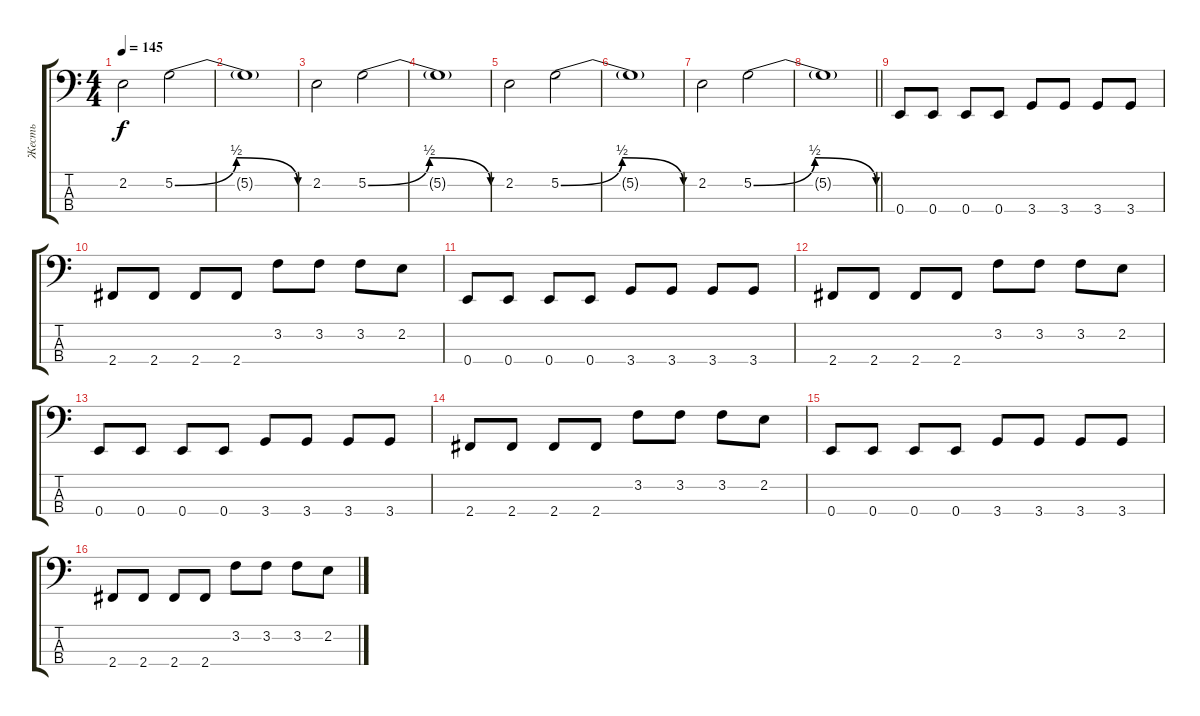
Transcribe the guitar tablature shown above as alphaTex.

\track ("Жесть" "Жесть") {instrument electricbassfinger}
\staff {score tabs}
\tuning (G2 D2 A1 E1) {hide}
\ts (4 4)
\tempo 145
\clef f4
\ks c
2.2.2{dy f} 5.2{be (bendrelease 0 0 15 2 45 2 60 0)}.2 |
5.2{t}.1 |
2.2.2 5.2{be (bendrelease 0 0 15 2 45 2 60 0)}.2 |
5.2{t}.1 |
2.2.2 5.2{be (bendrelease 0 0 15 2 45 2 60 0)}.2 |
5.2{t}.1 |
2.2.2 5.2{be (bendrelease 0 0 15 2 45 2 60 0)}.2 |
\barLineRight lightlight
5.2{t}.1 |
0.4.8 0.4.8 0.4.8 0.4.8 3.4.8 3.4.8 3.4.8 3.4.8 |
2.4.8 2.4.8 2.4.8 2.4.8 3.2.8 3.2.8 3.2.8 2.2.8 |
0.4.8 0.4.8 0.4.8 0.4.8 3.4.8 3.4.8 3.4.8 3.4.8 |
2.4.8 2.4.8 2.4.8 2.4.8 3.2.8 3.2.8 3.2.8 2.2.8 |
0.4.8 0.4.8 0.4.8 0.4.8 3.4.8 3.4.8 3.4.8 3.4.8 |
2.4.8 2.4.8 2.4.8 2.4.8 3.2.8 3.2.8 3.2.8 2.2.8 |
0.4.8 0.4.8 0.4.8 0.4.8 3.4.8 3.4.8 3.4.8 3.4.8 |
2.4.8 2.4.8 2.4.8 2.4.8 3.2.8 3.2.8 3.2.8 2.2.8
